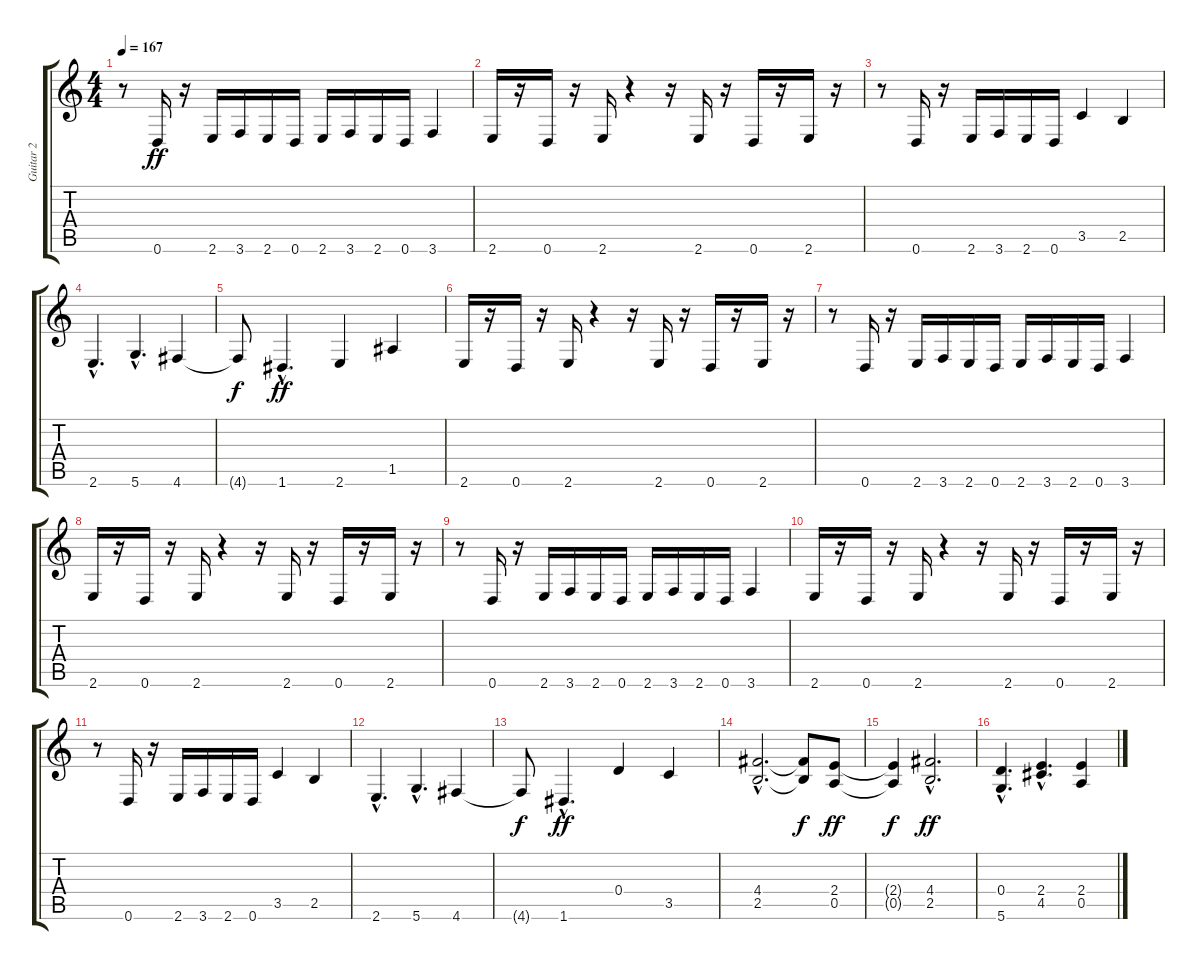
\track ("Guitar 2" "Guitar 2") {instrument distortionguitar}
\staff {score tabs}
\tuning (E4 B3 G3 D3 A2 D2) {hide}
\ts (4 4)
\tempo 167
\clef g2
\ks c
r.8{dy ff} 0.6.16 r.16 2.6.16 3.6.16 2.6.16 0.6.16 2.6.16 3.6.16 2.6.16 0.6.16 3.6.4 |
2.6.16 r.16 0.6.16 r.16 2.6.16 r.4 r.16 2.6.16 r.16 0.6.16 r.16 2.6.16 r.16 |
r.8 0.6.16 r.16 2.6.16 3.6.16 2.6.16 0.6.16 3.5.4 2.5.4 |
2.6{hac}.4{d} 5.6{hac}.4{d} 4.6.4 |
4.6{t}.8{dy f} 1.6{hac}.4{d dy ff} 2.6.4 1.5.4 |
2.6.16 r.16 0.6.16 r.16 2.6.16 r.4 r.16 2.6.16 r.16 0.6.16 r.16 2.6.16 r.16 |
r.8 0.6.16 r.16 2.6.16 3.6.16 2.6.16 0.6.16 2.6.16 3.6.16 2.6.16 0.6.16 3.6.4 |
2.6.16 r.16 0.6.16 r.16 2.6.16 r.4 r.16 2.6.16 r.16 0.6.16 r.16 2.6.16 r.16 |
r.8 0.6.16 r.16 2.6.16 3.6.16 2.6.16 0.6.16 2.6.16 3.6.16 2.6.16 0.6.16 3.6.4 |
2.6.16 r.16 0.6.16 r.16 2.6.16 r.4 r.16 2.6.16 r.16 0.6.16 r.16 2.6.16 r.16 |
r.8 0.6.16 r.16 2.6.16 3.6.16 2.6.16 0.6.16 3.5.4 2.5.4 |
2.6{hac}.4{d} 5.6{hac}.4{d} 4.6.4 |
4.6{t}.8{dy f} 1.6{hac}.4{d dy ff} 0.4.4 3.5.4 |
(4.4{hac} 2.5{hac}).2{d} (4.4{t} 2.5{t}).8{dy f} (2.4 0.5).8{dy ff} |
(2.4{t} 0.5{t}).4{dy f} (4.4{hac} 2.5{hac}).2{d dy ff} |
(0.4{hac} 5.6{hac}).4{d} (2.4{hac} 4.5{hac}).4{d} (2.4 0.5).4
